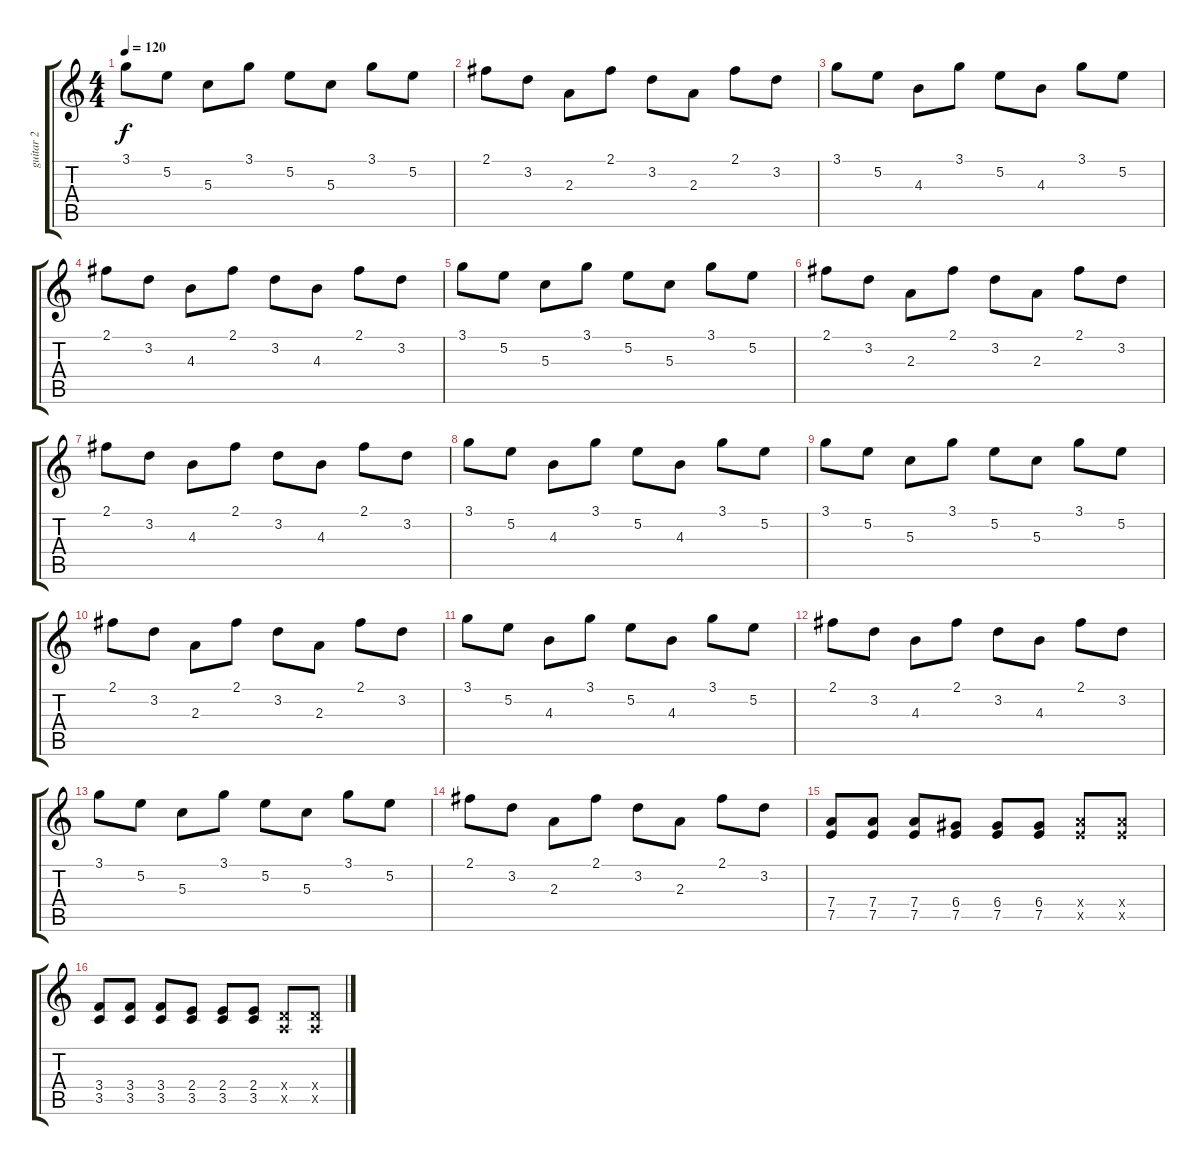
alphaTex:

\track ("guitar 2" "guitar 2") {instrument distortionguitar}
\staff {score tabs}
\tuning (E4 B3 G3 D3 A2 E2) {hide}
\ts (4 4)
\tempo 120
\clef g2
\ks c
3.1.8{dy f} 5.2.8 5.3.8 3.1.8 5.2.8 5.3.8 3.1.8 5.2.8 |
2.1.8 3.2.8 2.3.8 2.1.8 3.2.8 2.3.8 2.1.8 3.2.8 |
3.1.8 5.2.8 4.3.8 3.1.8 5.2.8 4.3.8 3.1.8 5.2.8 |
2.1.8 3.2.8 4.3.8 2.1.8 3.2.8 4.3.8 2.1.8 3.2.8 |
3.1.8 5.2.8 5.3.8 3.1.8 5.2.8 5.3.8 3.1.8 5.2.8 |
2.1.8 3.2.8 2.3.8 2.1.8 3.2.8 2.3.8 2.1.8 3.2.8 |
2.1.8 3.2.8 4.3.8 2.1.8 3.2.8 4.3.8 2.1.8 3.2.8 |
3.1.8 5.2.8 4.3.8 3.1.8 5.2.8 4.3.8 3.1.8 5.2.8 |
3.1.8 5.2.8 5.3.8 3.1.8 5.2.8 5.3.8 3.1.8 5.2.8 |
2.1.8 3.2.8 2.3.8 2.1.8 3.2.8 2.3.8 2.1.8 3.2.8 |
3.1.8 5.2.8 4.3.8 3.1.8 5.2.8 4.3.8 3.1.8 5.2.8 |
2.1.8 3.2.8 4.3.8 2.1.8 3.2.8 4.3.8 2.1.8 3.2.8 |
3.1.8 5.2.8 5.3.8 3.1.8 5.2.8 5.3.8 3.1.8 5.2.8 |
2.1.8 3.2.8 2.3.8 2.1.8 3.2.8 2.3.8 2.1.8 3.2.8 |
(7.4 7.5).8{volume 16} (7.4 7.5).8 (7.4 7.5).8 (6.4 7.5).8 (6.4 7.5).8 (6.4 7.5).8 (7.4{x} 7.5{x}).8 (7.4{x} 7.5{x}).8 |
(3.4 3.5).8 (3.4 3.5).8 (3.4 3.5).8 (2.4 3.5).8 (2.4 3.5).8 (2.4 3.5).8 (0.4{x} 0.5{x}).8 (0.4{x} 0.5{x}).8
